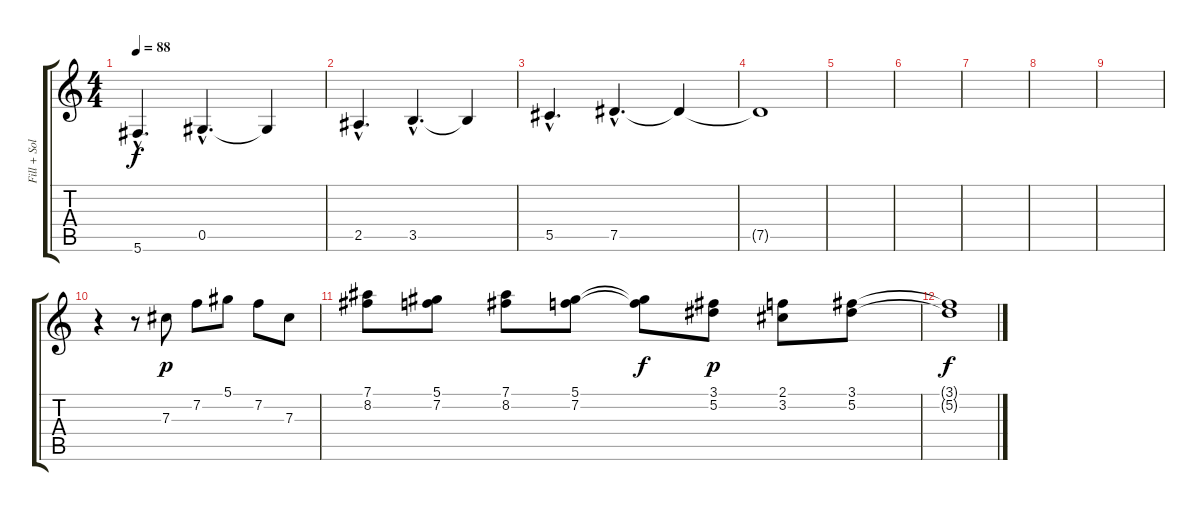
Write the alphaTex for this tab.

\track ("Fill + Solo" "Fill + Sol") {instrument acousticguitarsteel}
\staff {score tabs}
\tuning (Eb4 Bb3 Gb3 Db3 Ab2 Db2) {hide}
\ts (4 4)
\tempo 88
\clef g2
\ks c
5.6{hac}.4{d dy f} 0.5{hac}.4{d} 0.5{t}.4 |
2.5{hac}.4{d} 3.5{hac}.4{d} 3.5{t}.4 |
5.5{hac}.4{d} 7.5{hac}.4{d} 7.5{t}.4 |
7.5{t}.1 |
|
|
|
|
|
r.4 r.8 7.3.8{dy p} 7.2.8 5.1.8 7.2.8 7.3.8 |
(7.1 8.2).8 (5.1 7.2).8 (7.1 8.2).8 (5.1 7.2).8 (5.1{t} 7.2{t}).8{dy f} (3.1 5.2).8{dy p} (2.1 3.2).8 (3.1 5.2).8 |
(3.1{t} 5.2{t}).1{dy f}
